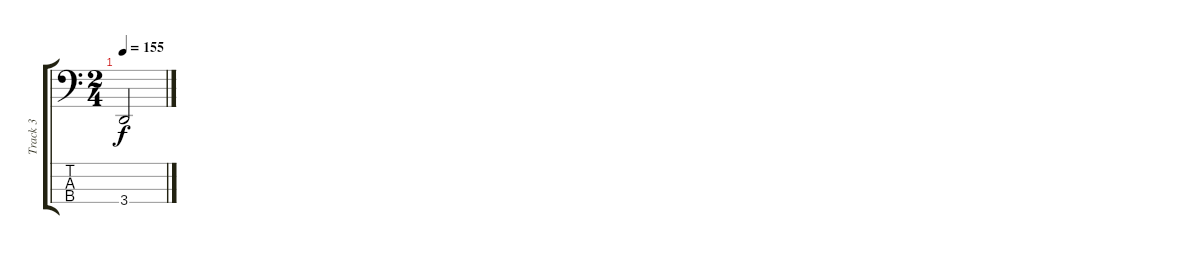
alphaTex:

\track ("Track 3" "Track 3") {instrument electricbasspick}
\staff {score tabs}
\tuning (D2 A1 E1 B0) {hide}
\ts (2 4)
\tempo 155
\clef f4
\ks c
3.4.2{dy f}
